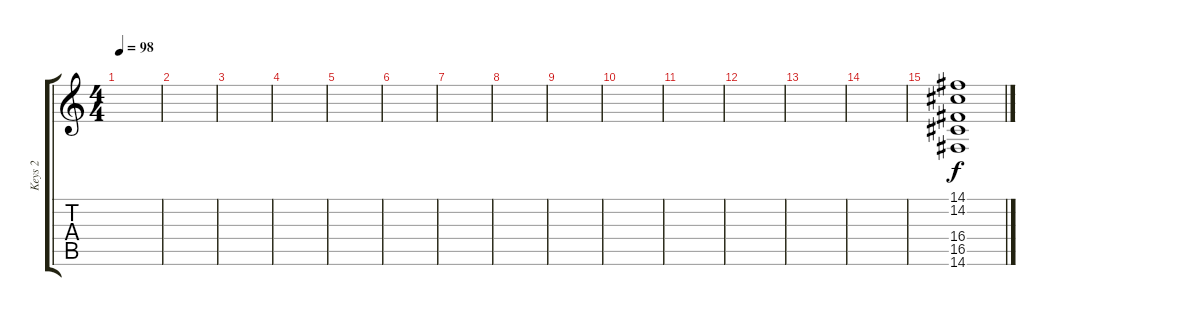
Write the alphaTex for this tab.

\track ("Keys 2" "Keys 2") {instrument stringensemble1}
\staff {score tabs}
\tuning (E4 B3 G3 D3 A2 E2) {hide}
\ts (4 4)
\tempo 98
\clef g2
\ks c
|
|
|
|
|
|
|
|
|
|
|
|
|
|
(14.1 14.2 16.4 16.5 14.6).1{volume 2}
